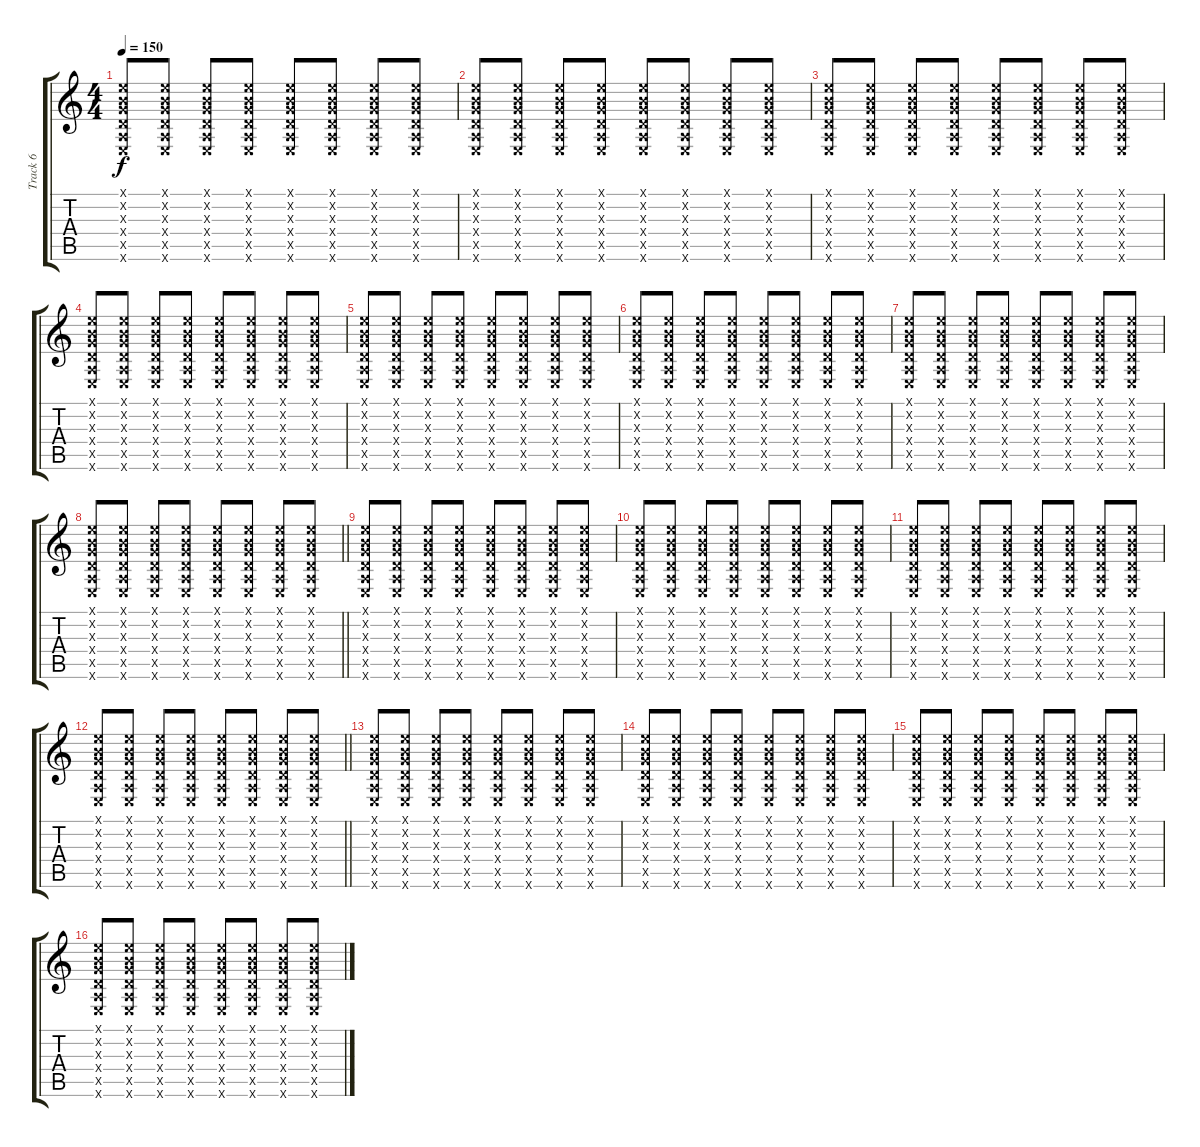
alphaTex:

\track ("Track 6" "Track 6") {instrument acousticguitarsteel}
\staff {score tabs}
\tuning (E4 B3 G3 D3 A2 E2) {hide}
\ts (4 4)
\tempo 150
\clef g2
\ks c
(0.1{x} 0.2{x} 0.3{x} 0.4{x} 0.5{x} 0.6{x}).8{dy f} (0.1{x} 0.2{x} 0.3{x} 0.4{x} 0.5{x} 0.6{x}).8 (0.1{x} 0.2{x} 0.3{x} 0.4{x} 0.5{x} 0.6{x}).8 (0.1{x} 0.2{x} 0.3{x} 0.4{x} 0.5{x} 0.6{x}).8 (0.1{x} 0.2{x} 0.3{x} 0.4{x} 0.5{x} 0.6{x}).8 (0.1{x} 0.2{x} 0.3{x} 0.4{x} 0.5{x} 0.6{x}).8 (0.1{x} 0.2{x} 0.3{x} 0.4{x} 0.5{x} 0.6{x}).8 (0.1{x} 0.2{x} 0.3{x} 0.4{x} 0.5{x} 0.6{x}).8 |
(0.1{x} 0.2{x} 0.3{x} 0.4{x} 0.5{x} 0.6{x}).8 (0.1{x} 0.2{x} 0.3{x} 0.4{x} 0.5{x} 0.6{x}).8 (0.1{x} 0.2{x} 0.3{x} 0.4{x} 0.5{x} 0.6{x}).8 (0.1{x} 0.2{x} 0.3{x} 0.4{x} 0.5{x} 0.6{x}).8 (0.1{x} 0.2{x} 0.3{x} 0.4{x} 0.5{x} 0.6{x}).8 (0.1{x} 0.2{x} 0.3{x} 0.4{x} 0.5{x} 0.6{x}).8 (0.1{x} 0.2{x} 0.3{x} 0.4{x} 0.5{x} 0.6{x}).8 (0.1{x} 0.2{x} 0.3{x} 0.4{x} 0.5{x} 0.6{x}).8 |
(0.1{x} 0.2{x} 0.3{x} 0.4{x} 0.5{x} 0.6{x}).8 (0.1{x} 0.2{x} 0.3{x} 0.4{x} 0.5{x} 0.6{x}).8 (0.1{x} 0.2{x} 0.3{x} 0.4{x} 0.5{x} 0.6{x}).8 (0.1{x} 0.2{x} 0.3{x} 0.4{x} 0.5{x} 0.6{x}).8 (0.1{x} 0.2{x} 0.3{x} 0.4{x} 0.5{x} 0.6{x}).8 (0.1{x} 0.2{x} 0.3{x} 0.4{x} 0.5{x} 0.6{x}).8 (0.1{x} 0.2{x} 0.3{x} 0.4{x} 0.5{x} 0.6{x}).8 (0.1{x} 0.2{x} 0.3{x} 0.4{x} 0.5{x} 0.6{x}).8 |
(0.1{x} 0.2{x} 0.3{x} 0.4{x} 0.5{x} 0.6{x}).8 (0.1{x} 0.2{x} 0.3{x} 0.4{x} 0.5{x} 0.6{x}).8 (0.1{x} 0.2{x} 0.3{x} 0.4{x} 0.5{x} 0.6{x}).8 (0.1{x} 0.2{x} 0.3{x} 0.4{x} 0.5{x} 0.6{x}).8 (0.1{x} 0.2{x} 0.3{x} 0.4{x} 0.5{x} 0.6{x}).8 (0.1{x} 0.2{x} 0.3{x} 0.4{x} 0.5{x} 0.6{x}).8 (0.1{x} 0.2{x} 0.3{x} 0.4{x} 0.5{x} 0.6{x}).8 (0.1{x} 0.2{x} 0.3{x} 0.4{x} 0.5{x} 0.6{x}).8 |
(0.1{x} 0.2{x} 0.3{x} 0.4{x} 0.5{x} 0.6{x}).8 (0.1{x} 0.2{x} 0.3{x} 0.4{x} 0.5{x} 0.6{x}).8 (0.1{x} 0.2{x} 0.3{x} 0.4{x} 0.5{x} 0.6{x}).8 (0.1{x} 0.2{x} 0.3{x} 0.4{x} 0.5{x} 0.6{x}).8 (0.1{x} 0.2{x} 0.3{x} 0.4{x} 0.5{x} 0.6{x}).8 (0.1{x} 0.2{x} 0.3{x} 0.4{x} 0.5{x} 0.6{x}).8 (0.1{x} 0.2{x} 0.3{x} 0.4{x} 0.5{x} 0.6{x}).8 (0.1{x} 0.2{x} 0.3{x} 0.4{x} 0.5{x} 0.6{x}).8 |
(0.1{x} 0.2{x} 0.3{x} 0.4{x} 0.5{x} 0.6{x}).8 (0.1{x} 0.2{x} 0.3{x} 0.4{x} 0.5{x} 0.6{x}).8 (0.1{x} 0.2{x} 0.3{x} 0.4{x} 0.5{x} 0.6{x}).8 (0.1{x} 0.2{x} 0.3{x} 0.4{x} 0.5{x} 0.6{x}).8 (0.1{x} 0.2{x} 0.3{x} 0.4{x} 0.5{x} 0.6{x}).8 (0.1{x} 0.2{x} 0.3{x} 0.4{x} 0.5{x} 0.6{x}).8 (0.1{x} 0.2{x} 0.3{x} 0.4{x} 0.5{x} 0.6{x}).8 (0.1{x} 0.2{x} 0.3{x} 0.4{x} 0.5{x} 0.6{x}).8 |
(0.1{x} 0.2{x} 0.3{x} 0.4{x} 0.5{x} 0.6{x}).8 (0.1{x} 0.2{x} 0.3{x} 0.4{x} 0.5{x} 0.6{x}).8 (0.1{x} 0.2{x} 0.3{x} 0.4{x} 0.5{x} 0.6{x}).8 (0.1{x} 0.2{x} 0.3{x} 0.4{x} 0.5{x} 0.6{x}).8 (0.1{x} 0.2{x} 0.3{x} 0.4{x} 0.5{x} 0.6{x}).8 (0.1{x} 0.2{x} 0.3{x} 0.4{x} 0.5{x} 0.6{x}).8 (0.1{x} 0.2{x} 0.3{x} 0.4{x} 0.5{x} 0.6{x}).8 (0.1{x} 0.2{x} 0.3{x} 0.4{x} 0.5{x} 0.6{x}).8 |
\barLineRight lightlight
(0.1{x} 0.2{x} 0.3{x} 0.4{x} 0.5{x} 0.6{x}).8 (0.1{x} 0.2{x} 0.3{x} 0.4{x} 0.5{x} 0.6{x}).8 (0.1{x} 0.2{x} 0.3{x} 0.4{x} 0.5{x} 0.6{x}).8 (0.1{x} 0.2{x} 0.3{x} 0.4{x} 0.5{x} 0.6{x}).8 (0.1{x} 0.2{x} 0.3{x} 0.4{x} 0.5{x} 0.6{x}).8 (0.1{x} 0.2{x} 0.3{x} 0.4{x} 0.5{x} 0.6{x}).8 (0.1{x} 0.2{x} 0.3{x} 0.4{x} 0.5{x} 0.6{x}).8 (0.1{x} 0.2{x} 0.3{x} 0.4{x} 0.5{x} 0.6{x}).8 |
(0.1{x} 0.2{x} 0.3{x} 0.4{x} 0.5{x} 0.6{x}).8 (0.1{x} 0.2{x} 0.3{x} 0.4{x} 0.5{x} 0.6{x}).8 (0.1{x} 0.2{x} 0.3{x} 0.4{x} 0.5{x} 0.6{x}).8 (0.1{x} 0.2{x} 0.3{x} 0.4{x} 0.5{x} 0.6{x}).8 (0.1{x} 0.2{x} 0.3{x} 0.4{x} 0.5{x} 0.6{x}).8 (0.1{x} 0.2{x} 0.3{x} 0.4{x} 0.5{x} 0.6{x}).8 (0.1{x} 0.2{x} 0.3{x} 0.4{x} 0.5{x} 0.6{x}).8 (0.1{x} 0.2{x} 0.3{x} 0.4{x} 0.5{x} 0.6{x}).8 |
(0.1{x} 0.2{x} 0.3{x} 0.4{x} 0.5{x} 0.6{x}).8 (0.1{x} 0.2{x} 0.3{x} 0.4{x} 0.5{x} 0.6{x}).8 (0.1{x} 0.2{x} 0.3{x} 0.4{x} 0.5{x} 0.6{x}).8 (0.1{x} 0.2{x} 0.3{x} 0.4{x} 0.5{x} 0.6{x}).8 (0.1{x} 0.2{x} 0.3{x} 0.4{x} 0.5{x} 0.6{x}).8 (0.1{x} 0.2{x} 0.3{x} 0.4{x} 0.5{x} 0.6{x}).8 (0.1{x} 0.2{x} 0.3{x} 0.4{x} 0.5{x} 0.6{x}).8 (0.1{x} 0.2{x} 0.3{x} 0.4{x} 0.5{x} 0.6{x}).8 |
(0.1{x} 0.2{x} 0.3{x} 0.4{x} 0.5{x} 0.6{x}).8 (0.1{x} 0.2{x} 0.3{x} 0.4{x} 0.5{x} 0.6{x}).8 (0.1{x} 0.2{x} 0.3{x} 0.4{x} 0.5{x} 0.6{x}).8 (0.1{x} 0.2{x} 0.3{x} 0.4{x} 0.5{x} 0.6{x}).8 (0.1{x} 0.2{x} 0.3{x} 0.4{x} 0.5{x} 0.6{x}).8 (0.1{x} 0.2{x} 0.3{x} 0.4{x} 0.5{x} 0.6{x}).8 (0.1{x} 0.2{x} 0.3{x} 0.4{x} 0.5{x} 0.6{x}).8 (0.1{x} 0.2{x} 0.3{x} 0.4{x} 0.5{x} 0.6{x}).8 |
\barLineRight lightlight
(0.1{x} 0.2{x} 0.3{x} 0.4{x} 0.5{x} 0.6{x}).8 (0.1{x} 0.2{x} 0.3{x} 0.4{x} 0.5{x} 0.6{x}).8 (0.1{x} 0.2{x} 0.3{x} 0.4{x} 0.5{x} 0.6{x}).8 (0.1{x} 0.2{x} 0.3{x} 0.4{x} 0.5{x} 0.6{x}).8 (0.1{x} 0.2{x} 0.3{x} 0.4{x} 0.5{x} 0.6{x}).8 (0.1{x} 0.2{x} 0.3{x} 0.4{x} 0.5{x} 0.6{x}).8 (0.1{x} 0.2{x} 0.3{x} 0.4{x} 0.5{x} 0.6{x}).8 (0.1{x} 0.2{x} 0.3{x} 0.4{x} 0.5{x} 0.6{x}).8 |
(0.1{x} 0.2{x} 0.3{x} 0.4{x} 0.5{x} 0.6{x}).8 (0.1{x} 0.2{x} 0.3{x} 0.4{x} 0.5{x} 0.6{x}).8 (0.1{x} 0.2{x} 0.3{x} 0.4{x} 0.5{x} 0.6{x}).8 (0.1{x} 0.2{x} 0.3{x} 0.4{x} 0.5{x} 0.6{x}).8 (0.1{x} 0.2{x} 0.3{x} 0.4{x} 0.5{x} 0.6{x}).8 (0.1{x} 0.2{x} 0.3{x} 0.4{x} 0.5{x} 0.6{x}).8 (0.1{x} 0.2{x} 0.3{x} 0.4{x} 0.5{x} 0.6{x}).8 (0.1{x} 0.2{x} 0.3{x} 0.4{x} 0.5{x} 0.6{x}).8 |
(0.1{x} 0.2{x} 0.3{x} 0.4{x} 0.5{x} 0.6{x}).8 (0.1{x} 0.2{x} 0.3{x} 0.4{x} 0.5{x} 0.6{x}).8 (0.1{x} 0.2{x} 0.3{x} 0.4{x} 0.5{x} 0.6{x}).8 (0.1{x} 0.2{x} 0.3{x} 0.4{x} 0.5{x} 0.6{x}).8 (0.1{x} 0.2{x} 0.3{x} 0.4{x} 0.5{x} 0.6{x}).8 (0.1{x} 0.2{x} 0.3{x} 0.4{x} 0.5{x} 0.6{x}).8 (0.1{x} 0.2{x} 0.3{x} 0.4{x} 0.5{x} 0.6{x}).8 (0.1{x} 0.2{x} 0.3{x} 0.4{x} 0.5{x} 0.6{x}).8 |
(0.1{x} 0.2{x} 0.3{x} 0.4{x} 0.5{x} 0.6{x}).8 (0.1{x} 0.2{x} 0.3{x} 0.4{x} 0.5{x} 0.6{x}).8 (0.1{x} 0.2{x} 0.3{x} 0.4{x} 0.5{x} 0.6{x}).8 (0.1{x} 0.2{x} 0.3{x} 0.4{x} 0.5{x} 0.6{x}).8 (0.1{x} 0.2{x} 0.3{x} 0.4{x} 0.5{x} 0.6{x}).8 (0.1{x} 0.2{x} 0.3{x} 0.4{x} 0.5{x} 0.6{x}).8 (0.1{x} 0.2{x} 0.3{x} 0.4{x} 0.5{x} 0.6{x}).8 (0.1{x} 0.2{x} 0.3{x} 0.4{x} 0.5{x} 0.6{x}).8 |
(0.1{x} 0.2{x} 0.3{x} 0.4{x} 0.5{x} 0.6{x}).8 (0.1{x} 0.2{x} 0.3{x} 0.4{x} 0.5{x} 0.6{x}).8 (0.1{x} 0.2{x} 0.3{x} 0.4{x} 0.5{x} 0.6{x}).8 (0.1{x} 0.2{x} 0.3{x} 0.4{x} 0.5{x} 0.6{x}).8 (0.1{x} 0.2{x} 0.3{x} 0.4{x} 0.5{x} 0.6{x}).8 (0.1{x} 0.2{x} 0.3{x} 0.4{x} 0.5{x} 0.6{x}).8 (0.1{x} 0.2{x} 0.3{x} 0.4{x} 0.5{x} 0.6{x}).8 (0.1{x} 0.2{x} 0.3{x} 0.4{x} 0.5{x} 0.6{x}).8
